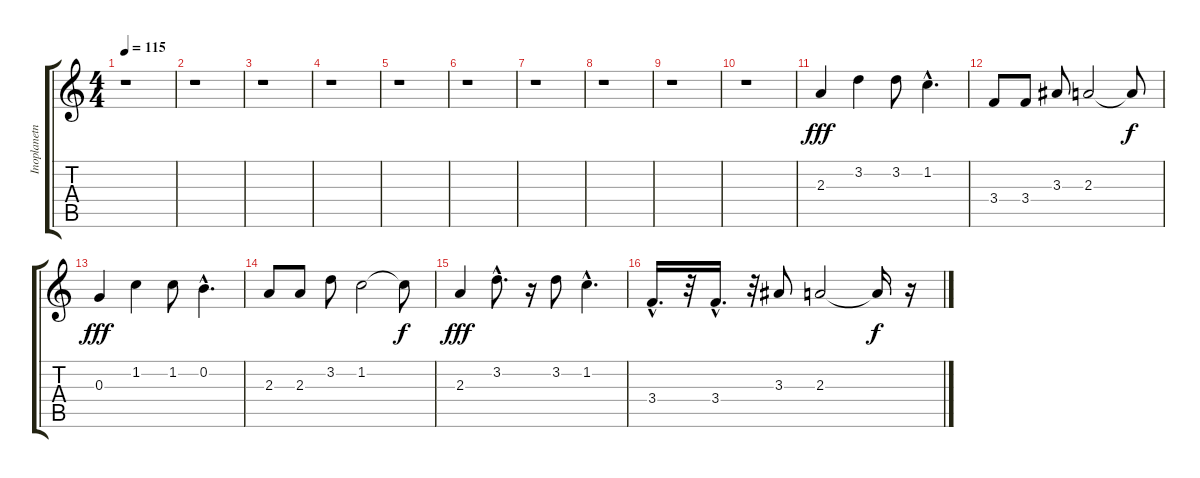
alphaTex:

\track ("Inoplanetnij gost" "Inoplanetn") {instrument overdrivenguitar}
\staff {score tabs}
\tuning (E4 B3 G3 D3 A2 E2) {hide}
\ts (4 4)
\tempo 115
\clef g2
\ks c
r.1{dy f} |
r.1 |
r.1 |
r.1 |
r.1 |
r.1 |
r.1 |
r.1 |
r.1 |
r.1 |
2.3.4{dy fff} 3.2.4 3.2.8 1.2{hac}.4{d} |
3.4.8 3.4.8 3.3.8 2.3.2 2.3{t}.8{dy f} |
0.3.4{dy fff} 1.2.4 1.2.8 0.2{hac}.4{d} |
2.3.8 2.3.8 3.2.8 1.2.2 1.2{t}.8{dy f} |
2.3.4{dy fff} 3.2{hac}.8{d} r.16 3.2.8 1.2{hac}.4{d} |
3.4{hac}.16{d} r.32 3.4{hac}.16{d} r.32 3.3.8 2.3.2 2.3{t}.16{dy f} r.16
